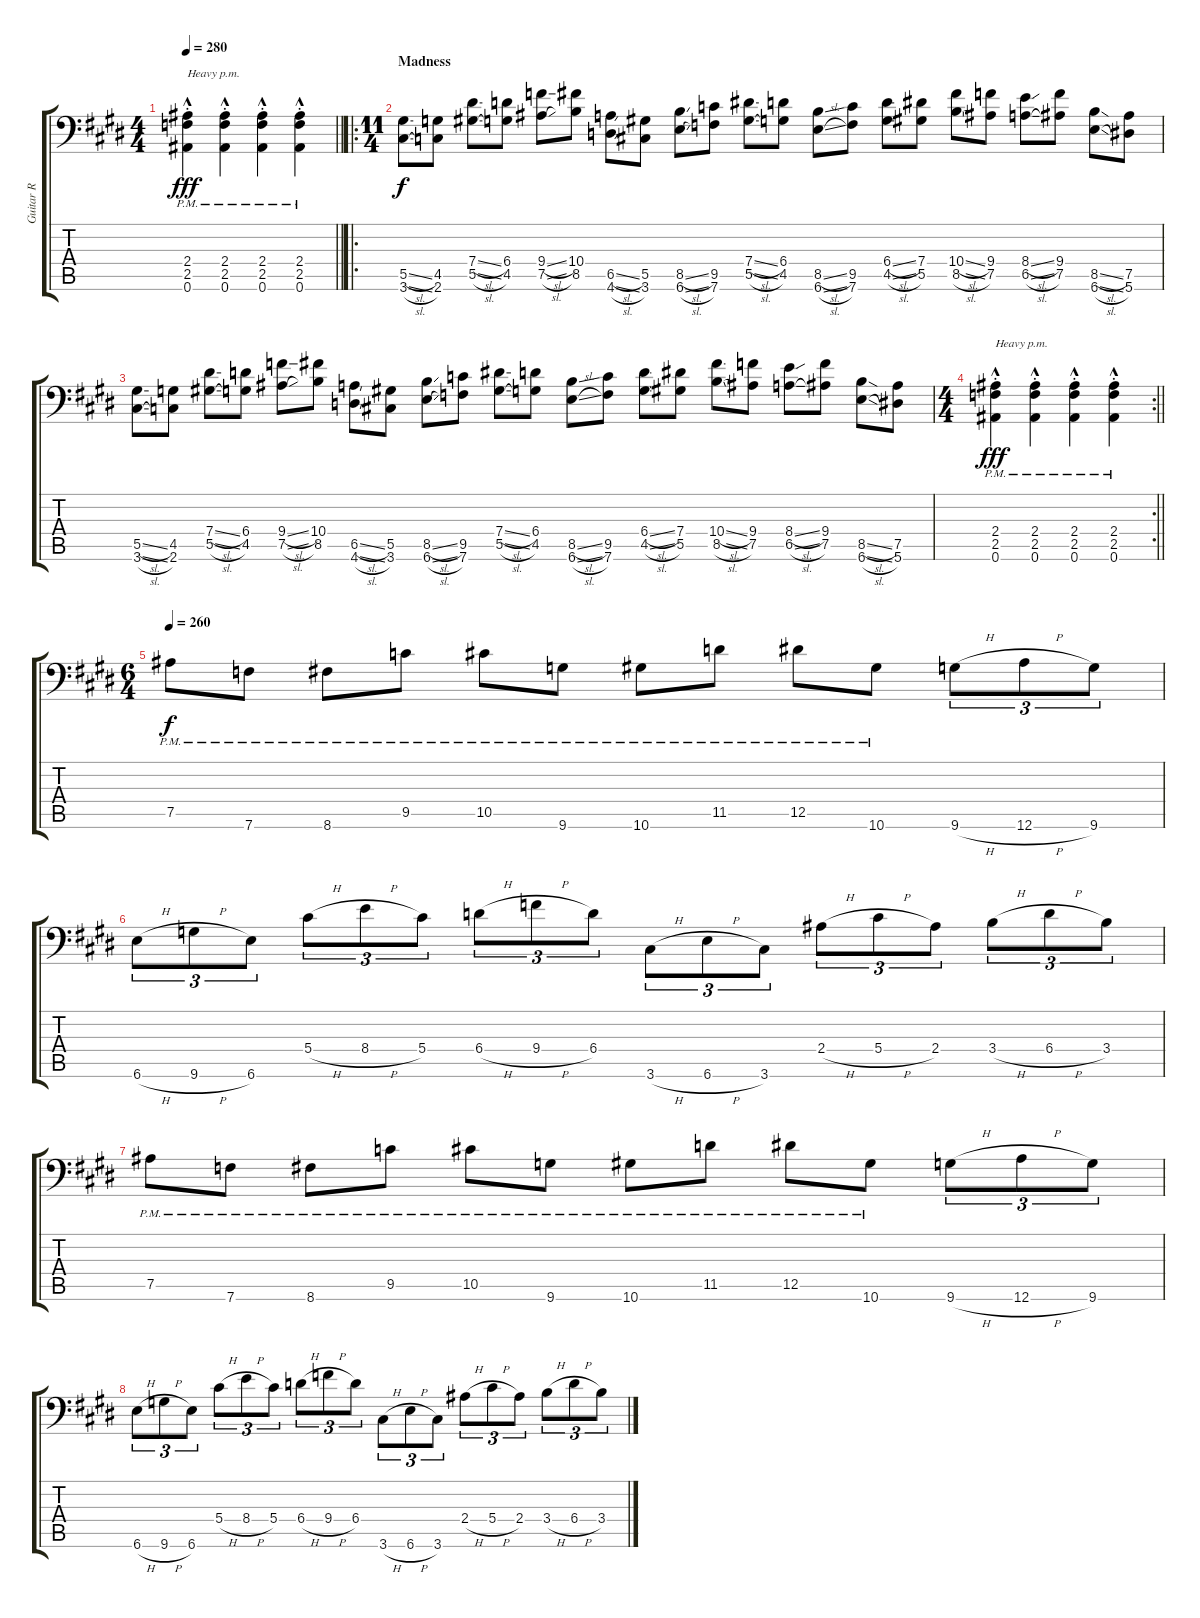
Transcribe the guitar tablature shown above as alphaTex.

\track ("Guitar R" "Guitar R") {instrument distortionguitar}
\staff {score tabs}
\tuning (Bb3 F3 Db3 Ab2 Eb2 Bb1) {hide}
\ts (4 4)
\tempo 280
\clef f4
\barLineRight lightlight
\ks c#minor
(2.4{hac pm st} 2.5{hac pm st} 0.6{hac pm st}).4{txt "Heavy p.m." dy fff} (2.4{hac pm st} 2.5{hac pm st} 0.6{hac pm st}).4 (2.4{hac pm st} 2.5{hac pm st} 0.6{hac pm st}).4 (2.4{hac pm st} 2.5{hac pm st} 0.6{hac pm st}).4 |
\ro
\ts (11 4)
\section ("" "Madness")
(5.5{sl} 3.6{sl}).8{dy f} (4.5 2.6).8 (7.4{sl} 5.5{sl}).8 (6.4 4.5).8 (9.4{sl} 7.5{sl}).8 (10.4 8.5).8 (6.5{sl} 4.6{sl}).8 (5.5 3.6).8 (8.5{sl} 6.6{sl}).8 (9.5 7.6).8 (7.4{sl} 5.5{sl}).8 (6.4 4.5).8 (8.5{sl} 6.6{sl}).8 (9.5 7.6).8 (6.4{sl} 4.5{sl}).8 (7.4 5.5).8 (10.4{sl} 8.5{sl}).8 (9.4 7.5).8 (8.4{sl} 6.5{sl}).8 (9.4 7.5).8 (8.5{sl} 6.6{sl}).8 (7.5 5.6).8 |
(5.5{sl} 3.6{sl}).8 (4.5 2.6).8 (7.4{sl} 5.5{sl}).8 (6.4 4.5).8 (9.4{sl} 7.5{sl}).8 (10.4 8.5).8 (6.5{sl} 4.6{sl}).8 (5.5 3.6).8 (8.5{sl} 6.6{sl}).8 (9.5 7.6).8 (7.4{sl} 5.5{sl}).8 (6.4 4.5).8 (8.5{sl} 6.6{sl}).8 (9.5 7.6).8 (6.4{sl} 4.5{sl}).8 (7.4 5.5).8 (10.4{sl} 8.5{sl}).8 (9.4 7.5).8 (8.4{sl} 6.5{sl}).8 (9.4 7.5).8 (8.5{sl} 6.6{sl}).8 (7.5 5.6).8 |
\rc 2
\ts (4 4)
\barLineRight lightlight
(2.4{hac pm st} 2.5{hac pm st} 0.6{hac pm st}).4{txt "Heavy p.m." dy fff} (2.4{hac pm st} 2.5{hac pm st} 0.6{hac pm st}).4 (2.4{hac pm st} 2.5{hac pm st} 0.6{hac pm st}).4 (2.4{hac pm st} 2.5{hac pm st} 0.6{hac pm st}).4 |
\ts (6 4)
\tempo 260
7.5{pm}.8{dy f} 7.6{pm}.8 8.6{pm}.8 9.5{pm}.8 10.5{pm}.8 9.6{pm}.8 10.6{pm}.8 11.5{pm}.8 12.5{pm}.8 10.6{pm}.8 9.6{h}.8{tu (3 2)} 12.6{h}.8{tu (3 2)} 9.6.8{tu (3 2)} |
6.6{h}.8{tu (3 2)} 9.6{h}.8{tu (3 2)} 6.6.8{tu (3 2)} 5.4{h}.8{tu (3 2)} 8.4{h}.8{tu (3 2)} 5.4.8{tu (3 2)} 6.4{h}.8{tu (3 2)} 9.4{h}.8{tu (3 2)} 6.4.8{tu (3 2)} 3.6{h}.8{tu (3 2)} 6.6{h}.8{tu (3 2)} 3.6.8{tu (3 2)} 2.4{h}.8{tu (3 2)} 5.4{h}.8{tu (3 2)} 2.4.8{tu (3 2)} 3.4{h}.8{tu (3 2)} 6.4{h}.8{tu (3 2)} 3.4.8{tu (3 2)} |
7.5{pm}.8 7.6{pm}.8 8.6{pm}.8 9.5{pm}.8 10.5{pm}.8 9.6{pm}.8 10.6{pm}.8 11.5{pm}.8 12.5{pm}.8 10.6{pm}.8 9.6{h}.8{tu (3 2)} 12.6{h}.8{tu (3 2)} 9.6.8{tu (3 2)} |
6.6{h}.8{tu (3 2)} 9.6{h}.8{tu (3 2)} 6.6.8{tu (3 2)} 5.4{h}.8{tu (3 2)} 8.4{h}.8{tu (3 2)} 5.4.8{tu (3 2)} 6.4{h}.8{tu (3 2)} 9.4{h}.8{tu (3 2)} 6.4.8{tu (3 2)} 3.6{h}.8{tu (3 2)} 6.6{h}.8{tu (3 2)} 3.6.8{tu (3 2)} 2.4{h}.8{tu (3 2)} 5.4{h}.8{tu (3 2)} 2.4.8{tu (3 2)} 3.4{h}.8{tu (3 2)} 6.4{h}.8{tu (3 2)} 3.4.8{tu (3 2)}
